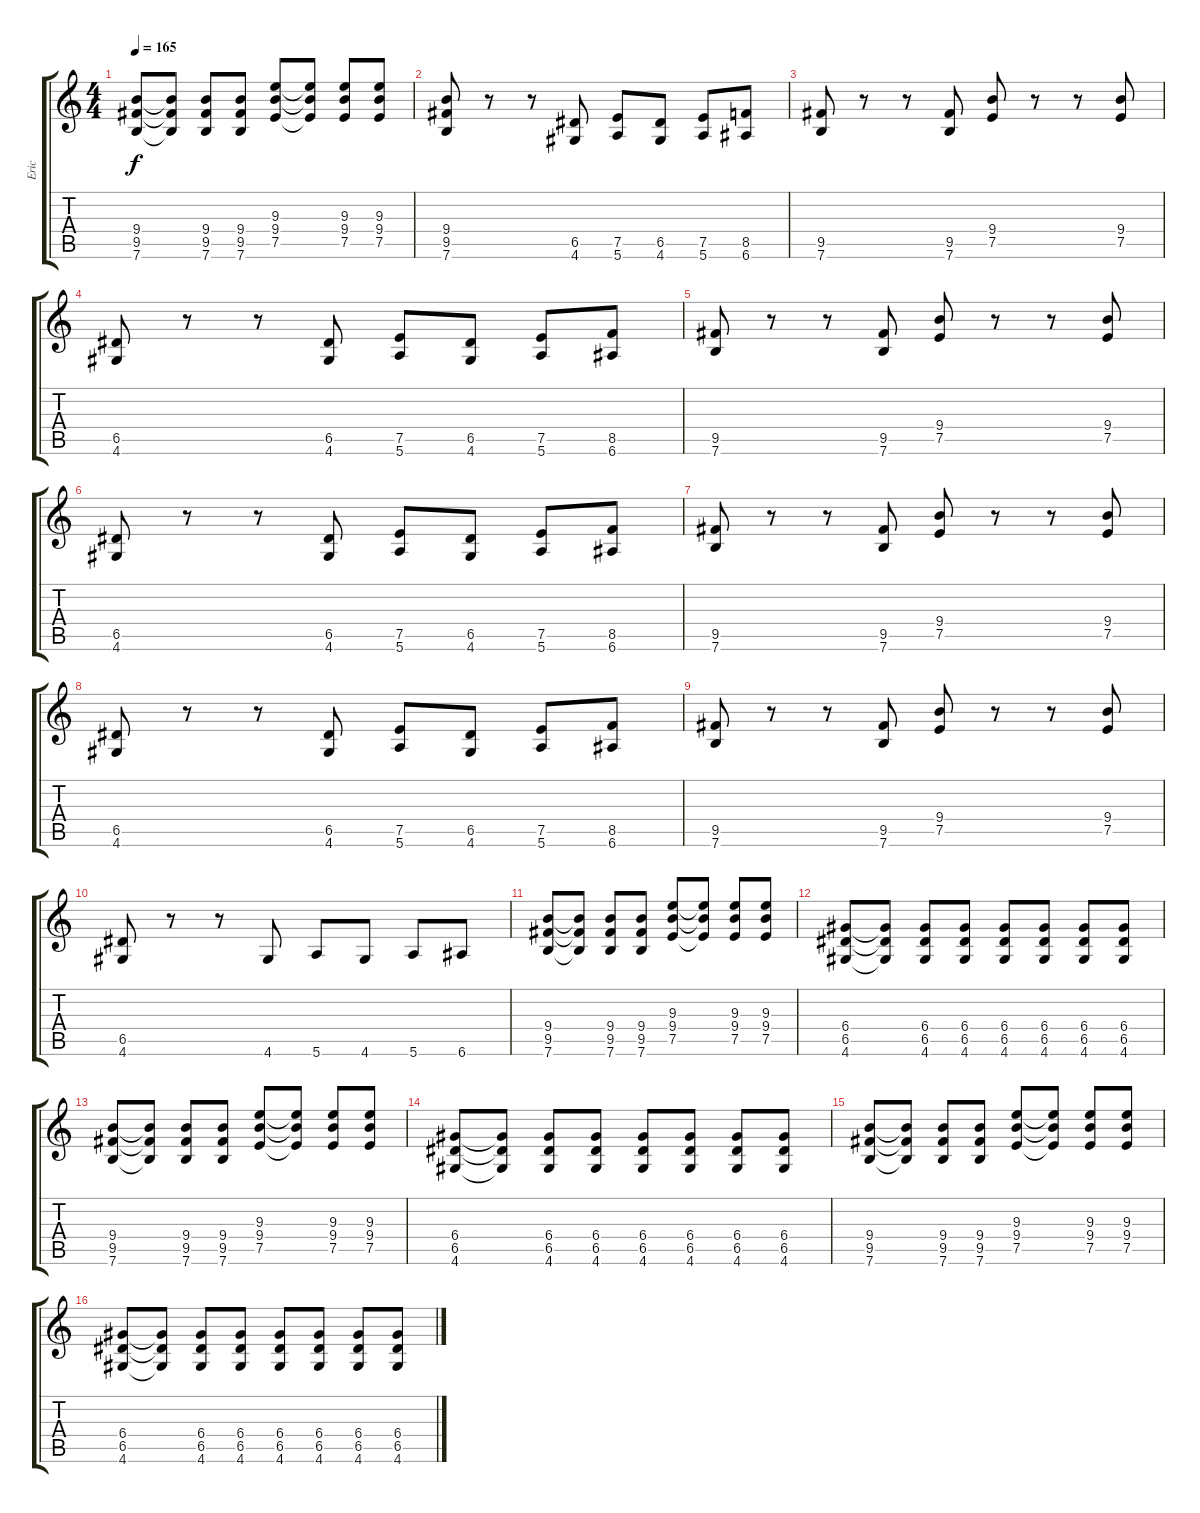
\track ("Eric" "Eric") {instrument distortionguitar}
\staff {score tabs}
\tuning (E4 B3 G3 D3 A2 E2) {hide}
\ts (4 4)
\tempo 165
\clef g2
\ks c
(9.4 9.5 7.6).8{dy f instrument distortionguitar} (9.4{t} 9.5{t} 7.6{t}).8 (9.4 9.5 7.6).8 (9.4 9.5 7.6).8 (9.3 9.4 7.5).8 (9.3{t} 9.4{t} 7.5{t}).8 (9.3 9.4 7.5).8 (9.3 9.4 7.5).8 |
(9.4 9.5 7.6).8{instrument distortionguitar} r.8 r.8 (6.5 4.6).8{instrument electricguitarmuted} (7.5 5.6).8 (6.5 4.6).8 (7.5 5.6).8 (8.5 6.6).8 |
(9.5 7.6).8{instrument electricguitarmuted} r.8 r.8 (9.5 7.6).8 (9.4 7.5).8 r.8 r.8 (9.4 7.5).8 |
(6.5 4.6).8{instrument electricguitarmuted} r.8 r.8 (6.5 4.6).8 (7.5 5.6).8 (6.5 4.6).8 (7.5 5.6).8 (8.5 6.6).8 |
(9.5 7.6).8{instrument electricguitarmuted} r.8 r.8 (9.5 7.6).8 (9.4 7.5).8 r.8 r.8 (9.4 7.5).8 |
(6.5 4.6).8{instrument electricguitarmuted} r.8 r.8 (6.5 4.6).8 (7.5 5.6).8 (6.5 4.6).8 (7.5 5.6).8 (8.5 6.6).8 |
(9.5 7.6).8{instrument electricguitarmuted} r.8 r.8 (9.5 7.6).8 (9.4 7.5).8 r.8 r.8 (9.4 7.5).8 |
(6.5 4.6).8{instrument electricguitarmuted} r.8 r.8 (6.5 4.6).8 (7.5 5.6).8 (6.5 4.6).8 (7.5 5.6).8 (8.5 6.6).8 |
(9.5 7.6).8{instrument electricguitarmuted} r.8 r.8 (9.5 7.6).8 (9.4 7.5).8 r.8 r.8 (9.4 7.5).8 |
(6.5 4.6).8{instrument electricguitarmuted} r.8 r.8 4.6.8{instrument distortionguitar} 5.6.8 4.6.8 5.6.8 6.6.8 |
(9.4 9.5 7.6).8{instrument distortionguitar} (9.4{t} 9.5{t} 7.6{t}).8 (9.4 9.5 7.6).8 (9.4 9.5 7.6).8 (9.3 9.4 7.5).8 (9.3{t} 9.4{t} 7.5{t}).8 (9.3 9.4 7.5).8 (9.3 9.4 7.5).8 |
(6.4 6.5 4.6).8{instrument distortionguitar} (6.4{t} 6.5{t} 4.6{t}).8 (6.4 6.5 4.6).8 (6.4 6.5 4.6).8 (6.4 6.5 4.6).8 (6.4 6.5 4.6).8 (6.4 6.5 4.6).8 (6.4 6.5 4.6).8 |
(9.4 9.5 7.6).8{instrument distortionguitar} (9.4{t} 9.5{t} 7.6{t}).8 (9.4 9.5 7.6).8 (9.4 9.5 7.6).8 (9.3 9.4 7.5).8 (9.3{t} 9.4{t} 7.5{t}).8 (9.3 9.4 7.5).8 (9.3 9.4 7.5).8 |
(6.4 6.5 4.6).8{instrument distortionguitar} (6.4{t} 6.5{t} 4.6{t}).8 (6.4 6.5 4.6).8 (6.4 6.5 4.6).8 (6.4 6.5 4.6).8 (6.4 6.5 4.6).8 (6.4 6.5 4.6).8 (6.4 6.5 4.6).8 |
(9.4 9.5 7.6).8{instrument distortionguitar} (9.4{t} 9.5{t} 7.6{t}).8 (9.4 9.5 7.6).8 (9.4 9.5 7.6).8 (9.3 9.4 7.5).8 (9.3{t} 9.4{t} 7.5{t}).8 (9.3 9.4 7.5).8 (9.3 9.4 7.5).8 |
(6.4 6.5 4.6).8{instrument distortionguitar} (6.4{t} 6.5{t} 4.6{t}).8 (6.4 6.5 4.6).8 (6.4 6.5 4.6).8 (6.4 6.5 4.6).8 (6.4 6.5 4.6).8 (6.4 6.5 4.6).8 (6.4 6.5 4.6).8
